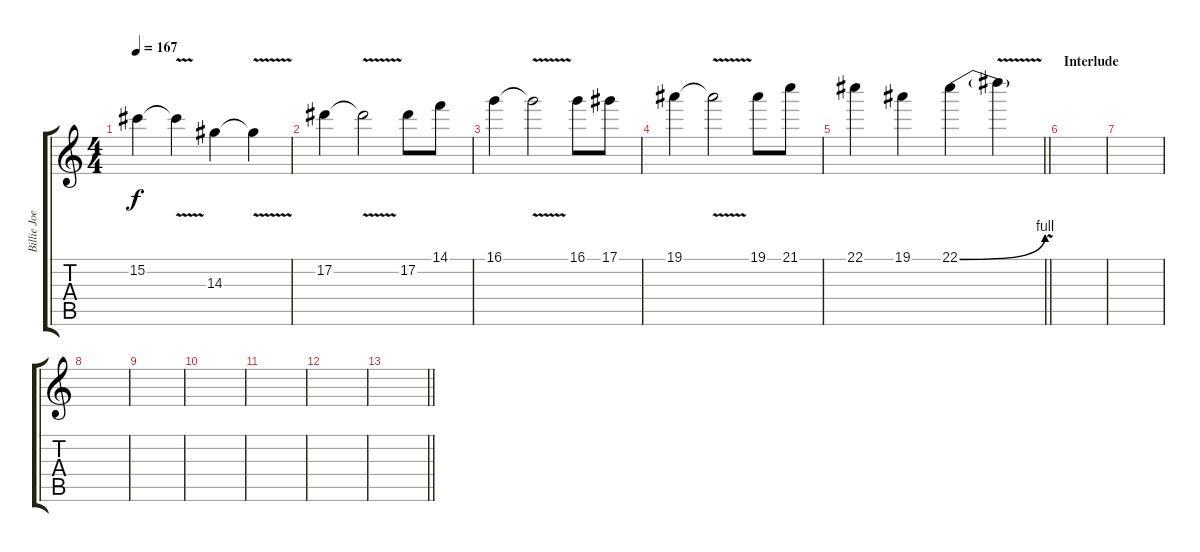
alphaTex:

\track ("Billie Joe Armstrong - Guitar" "Billie Joe") {instrument distortionguitar}
\staff {score tabs}
\tuning (Eb4 Bb3 Gb3 Db3 Ab2 Eb2) {hide}
\ts (4 4)
\tempo 167
\clef g2
\ks c
15.2.4{dy f} 15.2{v t}.4 14.3.4 14.3{v t}.4 |
17.2.4 17.2{v t}.2 17.2.8 14.1.8 |
16.1.4 16.1{v t}.2 16.1.8 17.1.8 |
19.1.4 19.1{v t}.2 19.1.8 21.1.8 |
\barLineRight lightlight
22.1.4 19.1.4 22.1{be (bend 0 0 60 4)}.4 22.1{v t}.4 |
\section ("" "Interlude")
|
|
|
|
|
|
|
\barLineRight lightlight
